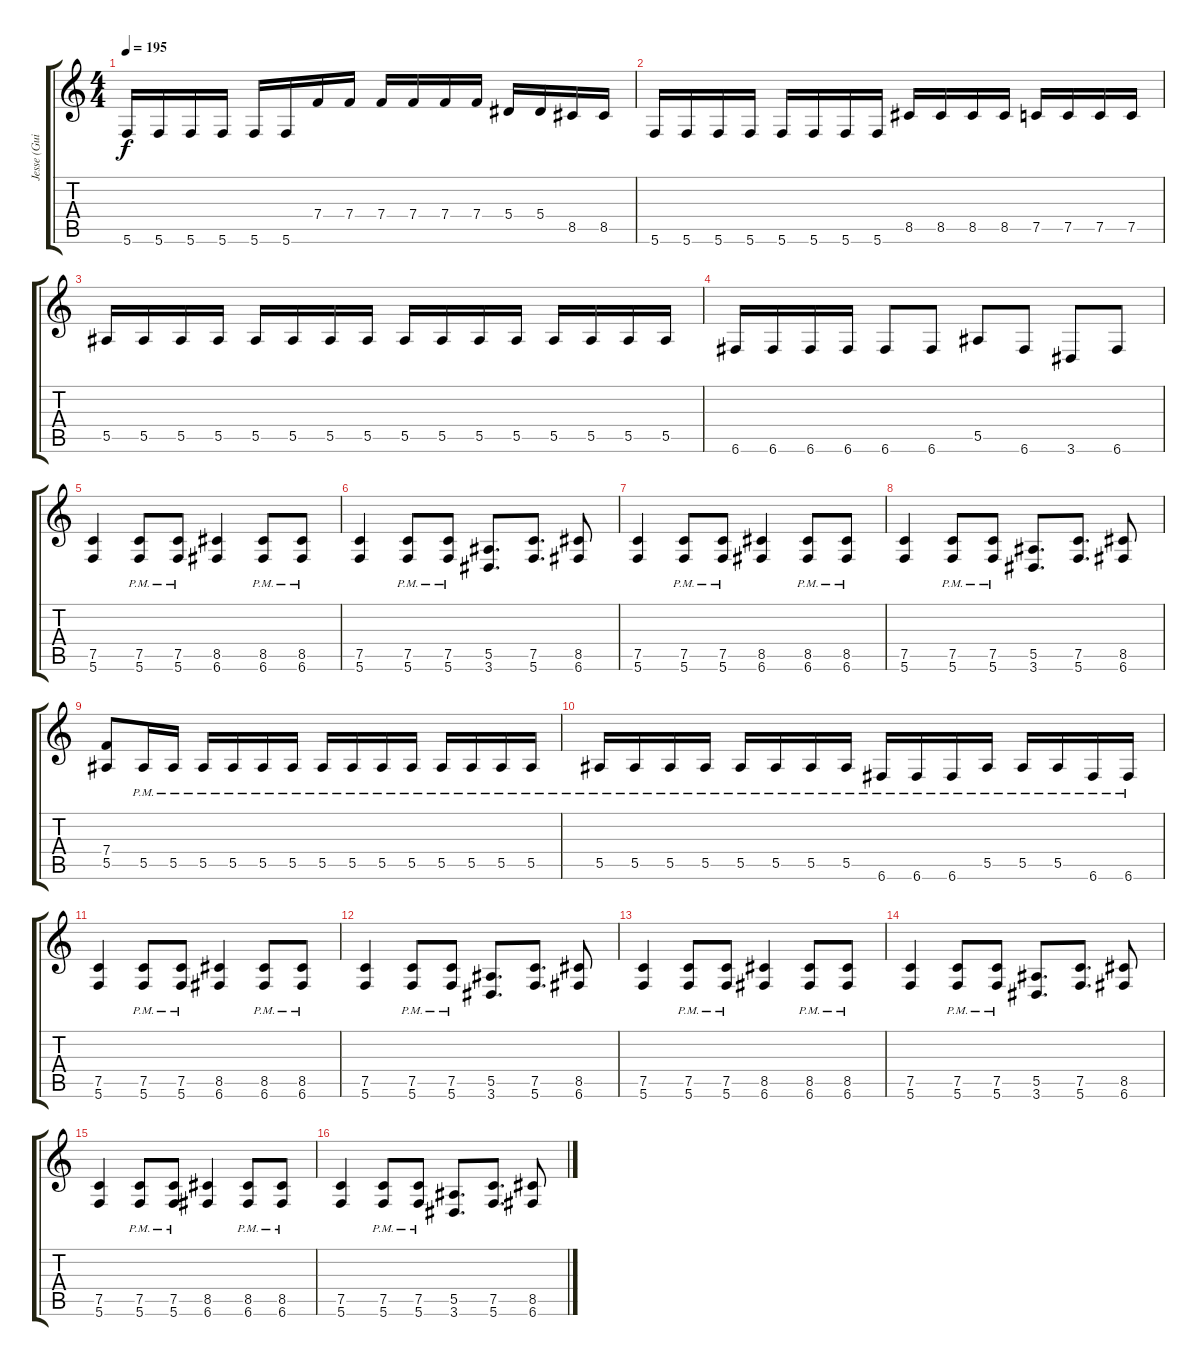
\track ("Jesse (Guitar)" "Jesse (Gui") {instrument overdrivenguitar}
\staff {score tabs}
\tuning (C4 G3 Eb3 Bb2 F2 C2) {hide}
\ts (4 4)
\tempo 195
\clef g2
\ks c
5.6.16{dy f} 5.6.16 5.6.16 5.6.16 5.6.16 5.6.16 7.4.16 7.4.16 7.4.16 7.4.16 7.4.16 7.4.16 5.4.16 5.4.16 8.5.16 8.5.16 |
5.6.16 5.6.16 5.6.16 5.6.16 5.6.16 5.6.16 5.6.16 5.6.16 8.5.16 8.5.16 8.5.16 8.5.16 7.5.16 7.5.16 7.5.16 7.5.16 |
5.5.16 5.5.16 5.5.16 5.5.16 5.5.16 5.5.16 5.5.16 5.5.16 5.5.16 5.5.16 5.5.16 5.5.16 5.5.16 5.5.16 5.5.16 5.5.16 |
6.6.16 6.6.16 6.6.16 6.6.16 6.6.8 6.6.8 5.5.8 6.6.8 3.6.8 6.6.8 |
(7.5 5.6).4 (7.5{pm} 5.6{pm}).8 (7.5{pm} 5.6{pm}).8 (8.5 6.6).4 (8.5{pm} 6.6{pm}).8 (8.5{pm} 6.6{pm}).8 |
(7.5 5.6).4 (7.5{pm} 5.6{pm}).8 (7.5{pm} 5.6{pm}).8 (5.5 3.6).8{d} (7.5 5.6).8{d} (8.5 6.6).8 |
(7.5 5.6).4 (7.5{pm} 5.6{pm}).8 (7.5{pm} 5.6{pm}).8 (8.5 6.6).4 (8.5{pm} 6.6{pm}).8 (8.5{pm} 6.6{pm}).8 |
(7.5 5.6).4 (7.5{pm} 5.6{pm}).8 (7.5{pm} 5.6{pm}).8 (5.5 3.6).8{d} (7.5 5.6).8{d} (8.5 6.6).8 |
(7.4 5.5).8 5.5{pm}.16 5.5{pm}.16 5.5{pm}.16 5.5{pm}.16 5.5{pm}.16 5.5{pm}.16 5.5{pm}.16 5.5{pm}.16 5.5{pm}.16 5.5{pm}.16 5.5{pm}.16 5.5{pm}.16 5.5{pm}.16 5.5{pm}.16 |
5.5{pm}.16 5.5{pm}.16 5.5{pm}.16 5.5{pm}.16 5.5{pm}.16 5.5{pm}.16 5.5{pm}.16 5.5{pm}.16 6.6{pm}.16 6.6{pm}.16 6.6{pm}.16 5.5{pm}.16 5.5{pm}.16 5.5{pm}.16 6.6{pm}.16 6.6{pm}.16 |
(7.5 5.6).4 (7.5{pm} 5.6{pm}).8 (7.5{pm} 5.6{pm}).8 (8.5 6.6).4 (8.5{pm} 6.6{pm}).8 (8.5{pm} 6.6{pm}).8 |
(7.5 5.6).4 (7.5{pm} 5.6{pm}).8 (7.5{pm} 5.6{pm}).8 (5.5 3.6).8{d} (7.5 5.6).8{d} (8.5 6.6).8 |
(7.5 5.6).4 (7.5{pm} 5.6{pm}).8 (7.5{pm} 5.6{pm}).8 (8.5 6.6).4 (8.5{pm} 6.6{pm}).8 (8.5{pm} 6.6{pm}).8 |
(7.5 5.6).4 (7.5{pm} 5.6{pm}).8 (7.5{pm} 5.6{pm}).8 (5.5 3.6).8{d} (7.5 5.6).8{d} (8.5 6.6).8 |
(7.5 5.6).4 (7.5{pm} 5.6{pm}).8 (7.5{pm} 5.6{pm}).8 (8.5 6.6).4 (8.5{pm} 6.6{pm}).8 (8.5{pm} 6.6{pm}).8 |
(7.5 5.6).4 (7.5{pm} 5.6{pm}).8 (7.5{pm} 5.6{pm}).8 (5.5 3.6).8{d} (7.5 5.6).8{d} (8.5 6.6).8
